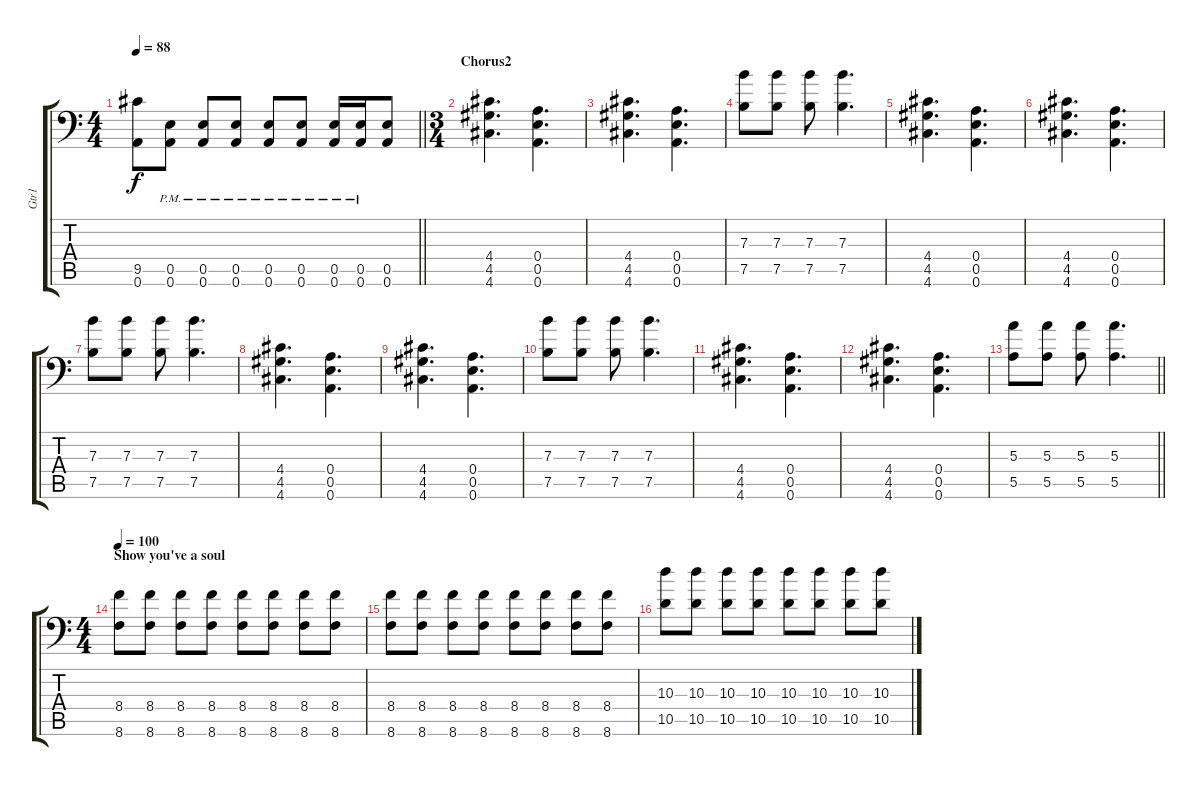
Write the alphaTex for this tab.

\track ("Gtr1" "Gtr1") {instrument distortionguitar}
\staff {score tabs}
\tuning (Db4 A3 E3 A2 E2 A1) {hide}
\ts (4 4)
\tempo 88
\clef f4
\barLineRight lightlight
\ks c
(9.5{t} 0.6{t}).8{dy f} (0.5{pm} 0.6{pm}).8 (0.5{pm} 0.6{pm}).8 (0.5{pm} 0.6{pm}).8 (0.5{pm} 0.6{pm}).8 (0.5{pm} 0.6{pm}).8 (0.5{pm} 0.6{pm}).16 (0.5{pm} 0.6{pm}).16 (0.5 0.6).8 |
\ts (3 4)
\section ("" "Chorus2")
(4.4 4.5 4.6).4{d} (0.4 0.5 0.6).4{d} |
(4.4 4.5 4.6).4{d} (0.4 0.5 0.6).4{d} |
(7.3 7.5).8 (7.3 7.5).8 (7.3 7.5).8 (7.3 7.5).4{d} |
(4.4 4.5 4.6).4{d} (0.4 0.5 0.6).4{d} |
(4.4 4.5 4.6).4{d} (0.4 0.5 0.6).4{d} |
(7.3 7.5).8 (7.3 7.5).8 (7.3 7.5).8 (7.3 7.5).4{d} |
(4.4 4.5 4.6).4{d} (0.4 0.5 0.6).4{d} |
(4.4 4.5 4.6).4{d} (0.4 0.5 0.6).4{d} |
(7.3 7.5).8 (7.3 7.5).8 (7.3 7.5).8 (7.3 7.5).4{d} |
(4.4 4.5 4.6).4{d} (0.4 0.5 0.6).4{d} |
(4.4 4.5 4.6).4{d} (0.4 0.5 0.6).4{d} |
\barLineRight lightlight
(5.3 5.5).8 (5.3 5.5).8 (5.3 5.5).8 (5.3 5.5).4{d} |
\ts (4 4)
\section ("" "Show you've a soul")
\tempo 100
(8.4 8.6).8 (8.4 8.6).8 (8.4 8.6).8 (8.4 8.6).8 (8.4 8.6).8 (8.4 8.6).8 (8.4 8.6).8 (8.4 8.6).8 |
(8.4 8.6).8 (8.4 8.6).8 (8.4 8.6).8 (8.4 8.6).8 (8.4 8.6).8 (8.4 8.6).8 (8.4 8.6).8 (8.4 8.6).8 |
(10.3 10.5).8 (10.3 10.5).8 (10.3 10.5).8 (10.3 10.5).8 (10.3 10.5).8 (10.3 10.5).8 (10.3 10.5).8 (10.3 10.5).8
